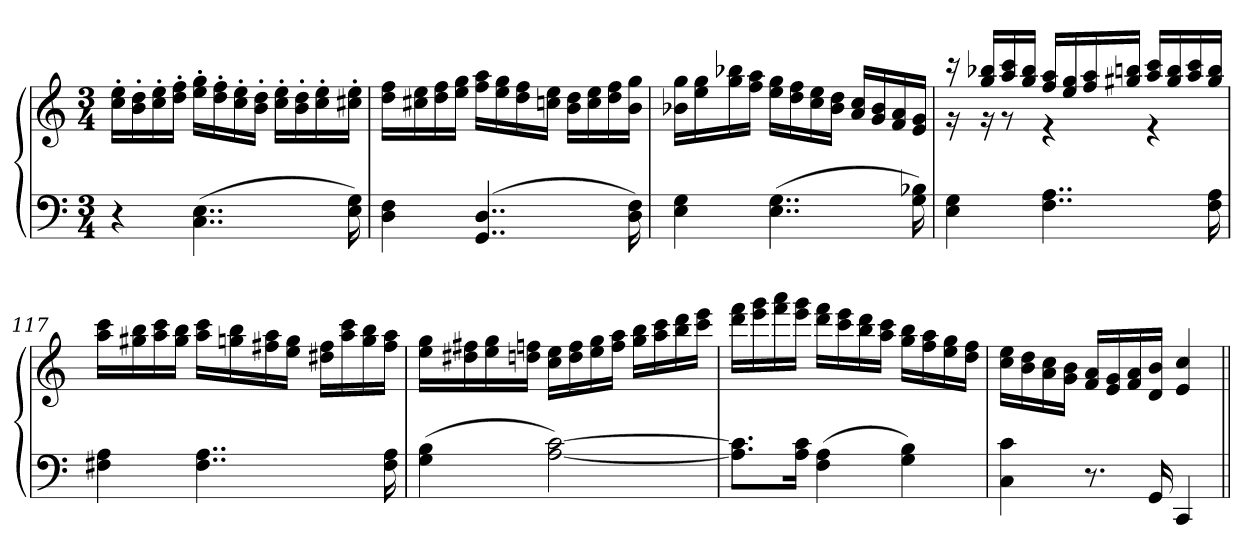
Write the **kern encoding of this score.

**kern	**kern
*part1	*part1
*staff2	*staff1
*clefF4	*clefG2
*k[]	*k[]
*C:	*C:
*M3/4	*M3/4
=	=
4r	16cc' 16ee'LL
.	16b' 16dd'
.	16cc' 16ee'
.	16dd' 16ff'JJ
(4..C 4..E	16ee' 16gg'LL
.	16dd' 16ff'
.	16cc' 16ee'
.	16b' 16dd'JJ
.	16cc' 16ee'LL
.	16b' 16dd'
.	16cc' 16ee'
16E 16G)	16cc#X' 16ee'JJ
=114	=114
4D 4F	16dd 16ffLL
.	16cc#X 16ee
.	16dd 16ff
.	16ee 16ggJJ
(4..GG 4..D	16ff 16aaLL
.	16ee 16gg
.	16dd 16ff
.	16ccn 16eeJJ
.	16b 16ddLL
.	16cc 16ee
.	16dd 16ff
16D 16F)	16b 16ggJJ
=115	=115
4E 4G	16b-X 16ggLL
.	16ee 16gg
.	16gg 16bb-X
.	16ff 16aaJJ
(4..E 4..G	16ee 16ggLL
.	16dd 16ff
.	16cc 16ee
.	16b- 16ddJJ
.	16a 16ccLL
.	16g 16b-
.	16f 16a
16G 16B-X)	16e 16gJJ
=116	=116
*	*^
4E 4G	16r	16r
.	16gg 16bb-XLL	16r
.	16aa 16ccc	8r
.	16gg 16bb-JJ	.
4..F 4..A	16ff 16aaLL	4r
.	16ee 16gg	.
.	16ff 16aa	.
.	16gg#X 16bbnJJ	.
.	16aa 16cccLL	4r
.	16gg# 16bb	.
.	16aa 16ccc	.
16F 16A	16gg# 16bbJJ	.
*	*v	*v
=117	=117
4F#X 4A	16aa 16cccLL
.	16gg#X 16bb
.	16aa 16ccc
.	16gg# 16bbJJ
4..F# 4..A	16aa 16cccLL
.	16ggn 16bb
.	16ff#X 16aa
.	16ee 16ggJJ
.	16dd#X 16ff#LL
.	16aa 16ccc
.	16gg 16bb
16F# 16A	16ff# 16aaJJ
=118	=118
(4G 4B	16ee 16ggLL
.	16dd#X 16ff#X
.	16ee 16gg
.	16ddn 16ffnJJ
[2A [2c)	16cc 16eeLL
.	16dd 16ff
.	16ee 16gg
.	16ff 16aaJJ
.	16gg 16bbLL
.	16aa 16ccc
.	16bb 16ddd
.	16ccc 16eeeJJ
=119	=119
8.A] 8.c]L	16ddd 16fffLL
.	16eee 16ggg
.	16fff 16aaa
16A 16cJk	16eee 16gggJJ
(4F 4A	16ddd 16fffLL
.	16ccc 16eee
.	16bb 16ddd
.	16aa 16cccJJ
4G 4B)	16gg 16bbLL
.	16ff 16aa
.	16ee 16gg
.	16dd 16ffJJ
=120	=120
4C 4c	16cc 16eeLL
.	16b 16dd
.	16a 16cc
.	16g 16bJJ
8.r	16f 16aLL
.	16e 16g
.	16f 16a
16GG	16d 16bJJ
4CC	4e 4cc
=||	=||
*-	*-
